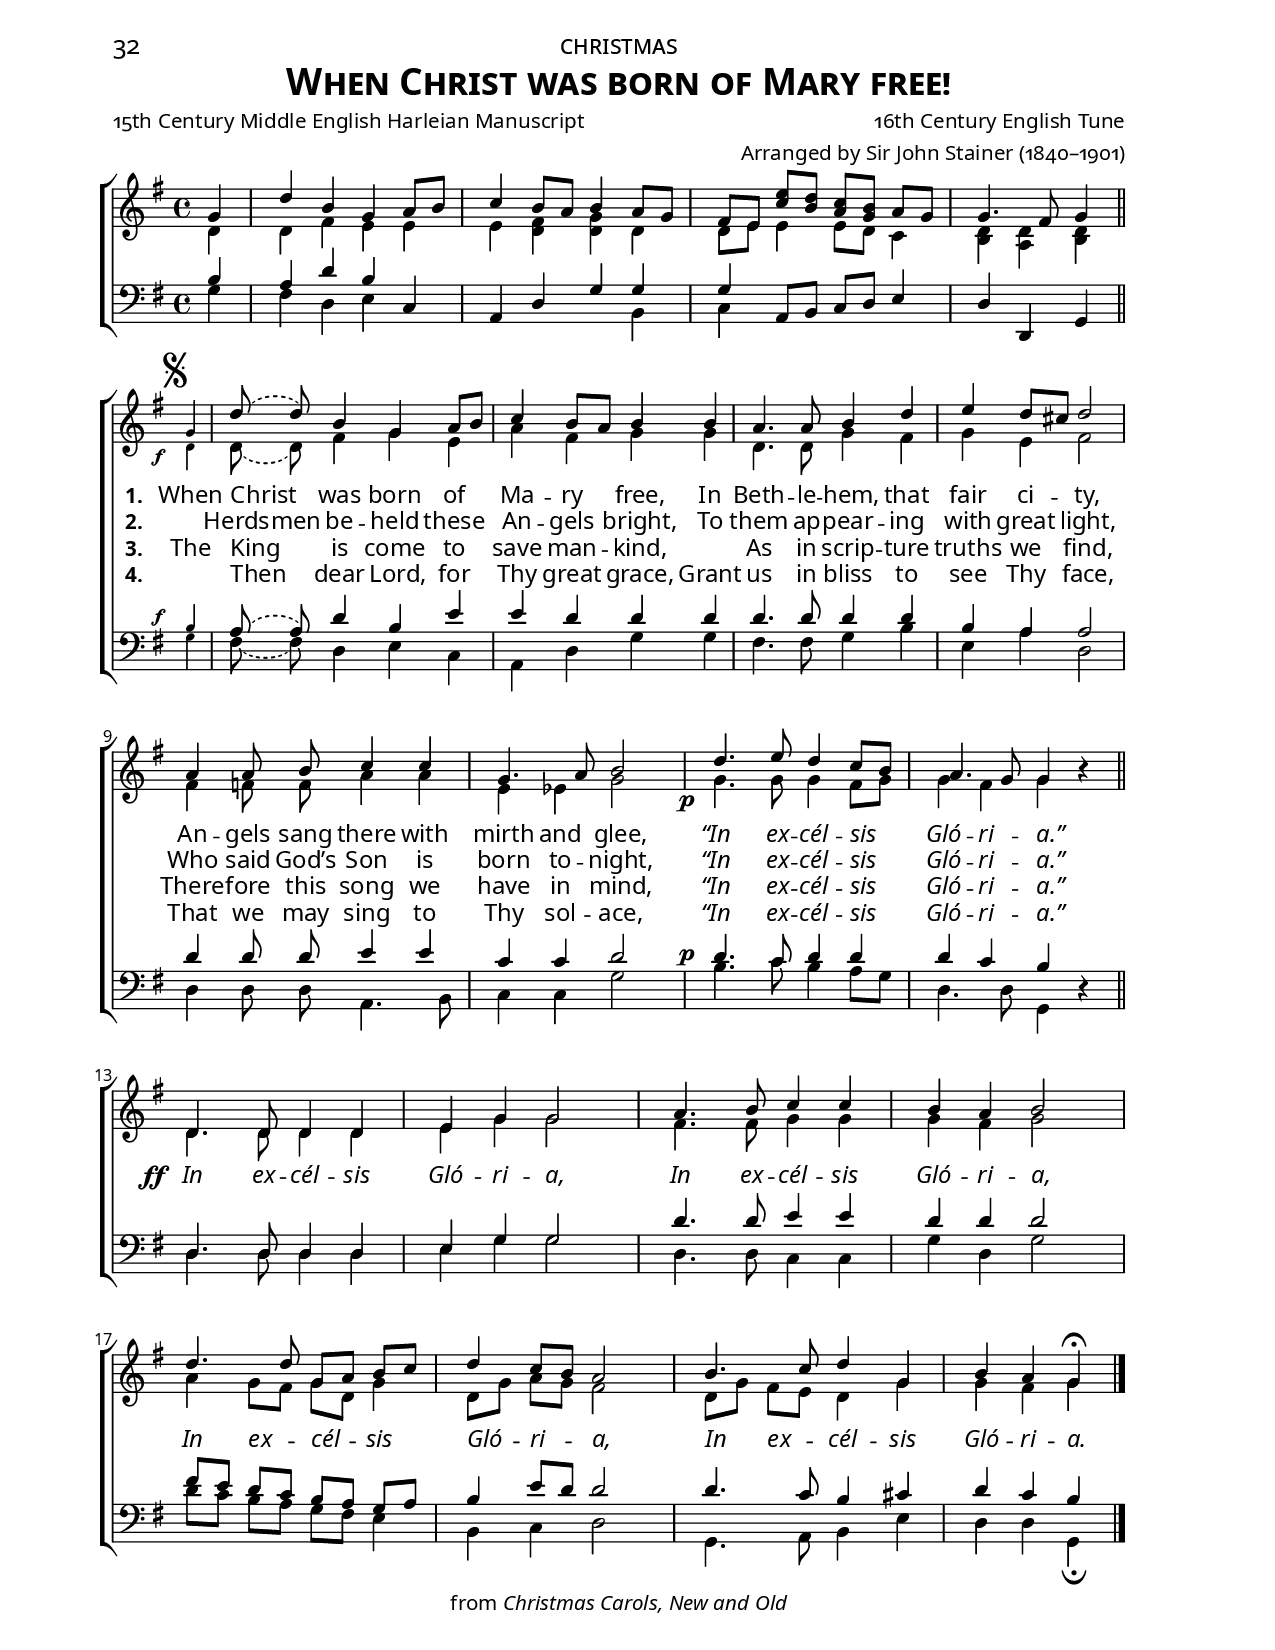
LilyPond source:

\version "2.14.2"
\include "util.ly"
\header {
  title = \markup{\override #'(font-name . "Garamond Premier Pro Semibold"){ \abs-fontsize #18 \smallCapsOldStyle"When Christ was born of Mary free!"}}
  poet = \markup\oldStyleNum"15th Century Middle English Harleian Manuscript"
  composer = \markup\oldStyleNum"16th Century English Tune"
  arranger = \markup\oldStyleNum"Arranged by Sir John Stainer (1840–1901)"
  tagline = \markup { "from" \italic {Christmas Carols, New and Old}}
}
\paper {
  paper-height = 11\in
  paper-width = 8.5\in
  indent = 0\in
  %system-system-spacing = #'((basic-distance . 10) (padding . 0))
  system-system-spacing =
    #'((basic-distance . 0)
       (minimum-distance . 0)
       (padding . -3)
       (stretchability . 100))
  ragged-last-bottom = ##f
  ragged-bottom = ##f
  two-sided = ##t
  inner-margin = 1\in
  outer-margin = 0.75\in
  top-margin = 0.26\in
  bottom-margin = 0.25\in
  first-page-number = #032
  print-first-page-number = ##t
  headerLine = \markup{\override #'(font-name . "Garamond Premier Pro") \smallCapsOldStyle"christmas"}
  oddHeaderMarkup = \markup\fill-line{
     \override #'(font-name . "Garamond Premier Pro")\abs-fontsize #12.5
     \combine 
        \fill-line{"" \on-the-fly #print-page-number-check-first
        \oldStylePageNum""
        }
        \fill-line{\headerLine}
  }
  evenHeaderMarkup = \markup {
     \override #'(font-name . "Garamond Premier Pro")\abs-fontsize #12.5
     \combine
        \on-the-fly #print-page-number-check-first
        \oldStylePageNum""
        \fill-line{\headerLine}
  }
}
#(set-global-staff-size 18) \paper{ #(define fonts (make-pango-font-tree "Garamond Premier Pro" "Garamond Premier Pro" "Garamond Premier Pro" (/ 18 20))) }
global = {
  \key g \major
  \time 4/4
  \autoBeamOff
  \override DynamicLineSpanner #'staff-padding = #0.0
  \override DynamicLineSpanner #'Y-extent = #'(1 . 1)
  \override DynamicText #'X-offset = #-3.5
}

sopMusic = \relative c'' {
  \partial 4 g4 |
  d' b g a8[ b] |
  c4 b8[ a] b4 a8[ g] |
  fis[ e] <e' c>[ <d b>] <c a>[ <b g>] a[ g] |
  g4. fis8 g4 \bar"||" \break
  
  \mark \markup {\musicglyph #"scripts.segno"} \teeny g4_\f \normalsize |
  \slurDashed d'8\noBeam(d) \slurSolid b4 g a8[ b] |
  c4 b8[ a] b4 b |
  a4. a8 b4 d |
  
  e d8[ cis] d2 |
  a4 a8\noBeam b8 c4 c |
  g4. a8 b2 |
  d4._\p e8 d4 c8[ b] |
  
  a4. g8 g4 b4\rest | \bar "||" \break
  d,4. d8 d4 d |
  e g g2 |
  a4. b8 c4 c |
  
  b a b2 | \break
  d4. d8 g,8[ a] b[ c] |
  d4 c8[ b] a2 |
  b4. c8 d4 g, |
  b a g\fermata \bar "|."
  
}
sopWords = \lyricmode {
  
}

altoMusic = \relative c' {
  d4 |
  d fis e e |
  e <d fis> <d g> d |
  d8[ e] e4 e8[ d] c4 |
  <b d> <a d> <b d>
  
  \teeny d \normalsize |
  \slurDashed d8\noBeam( d) \slurSolid fis4 g e |
  a fis g g |
  d4. d8 g4 fis |
  
  g e fis2 |
  fis4 f8\noBeam f a4 a |
  e ees g2 |
  g4. g8 g4 fis8[ g] |
  
  g4 fis g s | \bar "||"
  d4. d8 d4 d |
  e g g2 |
  fis4. fis8 g4 g |
  
  g fis g2 |
  a4 g8[ fis] g[ d] g4 |
  d8[ g] a[ g] fis2 |
  d8[ g] fis[ e] d4 g |
  
  g fis g \bar "|."
}
altoWords = {
  \dropLyricsVI
  \lyricmode {
    \repeat unfold 16 { \skip 1 }
    \set stanza = #"1. "
    When Christ was born of Ma -- ry free,
    In Beth -- le -- hem, that fair ci -- ty,
    An -- gels sang there with mirth and glee,
    \markup\italic “In \markup\italic ex -- \markup\italic cél -- \markup\italic sis \markup\italic Gló -- \markup\italic ri -- \markup\italic a.”
  }
  \set stanza = \markup\dynamic"ff "
  \lyricmode {
    \dropLyricsIV
    \markup\italic In \markup\italic ex -- \markup\italic cél -- \markup\italic sis \markup\italic Gló -- \markup\italic ri -- \markup\italic a,
    \markup\italic In \markup\italic ex -- \markup\italic cél -- \markup\italic sis \markup\italic Gló -- \markup\italic ri -- \markup\italic a,
    \markup\italic In \markup\italic ex -- \markup\italic cél -- \markup\italic sis \markup\italic Gló -- \markup\italic ri -- \markup\italic a,
    \markup\italic In \markup\italic ex -- \markup\italic cél -- \markup\italic sis \markup\italic Gló -- \markup\italic ri -- \markup\italic a.
  }
}
altoWordsII = \lyricmode {
  \dropLyricsVI
  \repeat unfold 16 { \skip 1 }
  \set stanza = #"2. "
  \set ignoreMelismata = ##t
  _ Herds -- men
  \unset ignoreMelismata
  be -- held these An -- gels bright,
  To them ap -- pear -- ing with great light,
  Who said God’s Son is born to -- night,
  \markup\italic “In \markup\italic ex -- \markup\italic cél -- \markup\italic sis \markup\italic Gló -- \markup\italic ri -- \markup\italic a.”
}
altoWordsIII = \lyricmode {
  \dropLyricsVI
  \repeat unfold 16 { \skip 1 }
  \set stanza = #"3. "
  The King is come to save man -- kind, ""
  As in scrip -- ture truths we find,
  There -- fore this song we have in mind,
  \markup\italic “In \markup\italic ex -- \markup\italic cél -- \markup\italic sis \markup\italic Gló -- \markup\italic ri -- \markup\italic a.”
}
altoWordsIV = \lyricmode {
  \dropLyricsVI
  \repeat unfold 16 { \skip 1 }
  \set stanza = #"4. "
  _ Then dear Lord, for Thy great grace,
  Grant us in bliss to see Thy face,
  That we may sing to Thy sol -- ace,
  \markup\italic “In \markup\italic ex -- \markup\italic cél -- \markup\italic sis \markup\italic Gló -- \markup\italic ri -- \markup\italic a.”
}

tenorMusic = \relative c' {
  b4 |
  a d b c, |
  a d g g |
  g a,8[ b] c[ d] e4 |
  d d, g \bar "||"
  
  \teeny b'^\f \normalsize |
  \slurDashed a8\noBeam( a) \slurSolid d4 b e |
  e d d d |
  d4. d8 d4 d |
  
  b a a2 |
  d4 d8\noBeam d e4 e |
  c c d2
  d4.^\p c8 d4 d |
  
  d c b s \bar "||"
  d,4. d8 d4 d |
  e g g2 |
  d'4. d8 e4 e |
  d d d2 |
  fis8[ e] d[ c] b[ a] g[ a] |
  b4 e8[ d] d2 |
  d4. c8 b4 cis |
  
  d c b \bar "|."
}
tenorWords = \lyricmode {

}

bassMusic = \relative c' {
  g4 |
  fis d e s |
  s4*3 b4 |
  c s4*3 |
  s4*3 \bar "||"
  
  \teeny g'4 \normalsize |
  \slurDashed fis8\noBeam( fis) \slurSolid d4 e c |
  a d g g |
  fis4. fis8 g4 b |
  
  e, a d,2 |
  d4 d8\noBeam d a4. b8 |
  c4 c g'2 |
  b4. c8 b4 a8[ g] |
  
  d4. d8 g,4 d'\rest |
  d4. d8 d4 d |
  e g g2 |
  d4. d8 c4 c |
  
  g' d g2 |
  d'8[ c] b[ a] g[ fis] e4 |
  b c d2 |
  g,4. a8 b4 e |
  
  d d g,\fermata \bar "|."
}
bassWords = \lyricmode {

}

\score {
  <<
   \new ChoirStaff <<
%    \new Lyrics = sopranos \with { \override VerticalAxisGroup #'nonstaff-relatedstaff-spacing = #'((basic-distance . 1)) }
    \new Staff = women <<
      \new Voice = "sopranos" { \voiceOne << \global \sopMusic >> }
      \new Voice = "altos" { \voiceTwo << \global \altoMusic >> }
    >>
    \new Lyrics \with { alignAboveContext = #"women" \override VerticalAxisGroup #'nonstaff-relatedstaff-spacing = #'((basic-distance . 1))} \lyricsto "sopranos" \sopWords
    \new Lyrics = "altosIV"  \with { alignBelowContext = #"women" } \lyricsto "altos" \altoWordsIV
    \new Lyrics = "altosIII"  \with { alignBelowContext = #"women" } \lyricsto "altos" \altoWordsIII
    \new Lyrics = "altosII"  \with { alignBelowContext = #"women" } \lyricsto "altos" \altoWordsII
    \new Lyrics = "altos"  \with { alignBelowContext = #"women" } \lyricsto "altos" \altoWords
   \new Staff = men <<
      \clef bass
      \new Voice = "tenors" { \voiceOne << \global \tenorMusic >> }
      \new Voice = "basses" { \voiceTwo << \global \bassMusic >> }
    >>
    \new Lyrics \with { alignAboveContext = #"men" \override VerticalAxisGroup #'nonstaff-relatedstaff-spacing = #'((basic-distance . 1)) } \lyricsto "tenors" \tenorWords
    \new Lyrics \with { alignBelowContext = #"men" \override VerticalAxisGroup #'nonstaff-relatedstaff-spacing = #'((basic-distance . 1)) } \lyricsto "basses" \bassWords
  >>
%    \new PianoStaff << \new Staff { \new Voice { \pianoRH } } \new Staff { \clef "bass" \pianoLH } >>
  >>
  \layout {
  \context {
    \Lyrics
    \override LyricText #'font-size = #1.3
  }
    \context {
      \Score
      \override SpacingSpanner #'base-shortest-duration = #(ly:make-moment 1 2)
      \override SpacingSpanner #'common-shortest-duration = #(ly:make-moment 1 2)
    }
    \context {
      % Remove all empty staves
      % \Staff \RemoveEmptyStaves \override VerticalAxisGroup #'remove-first = ##t
    }
    \context {
      \Lyrics
      \override LyricText #'X-offset = #center-on-word
    }
  }
}

